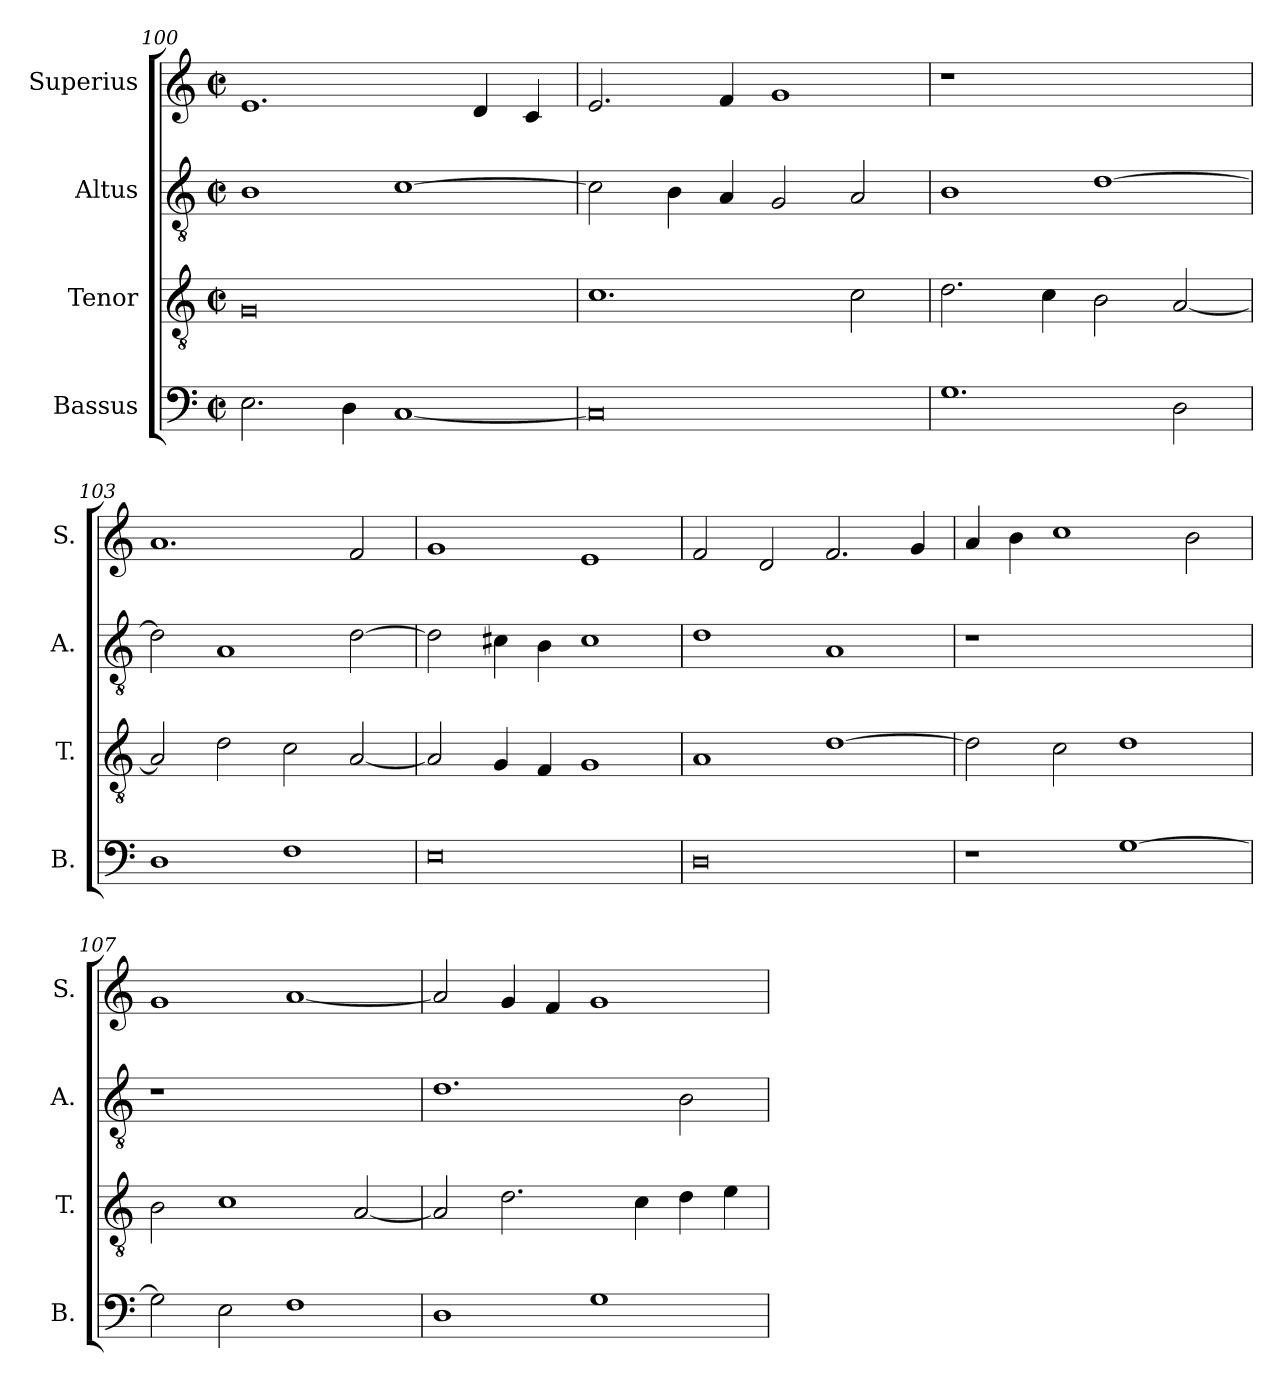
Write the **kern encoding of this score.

**kern	**kern	**kern	**kern
*part4	*part3	*part2	*part1
*staff4	*staff3	*staff2	*staff1
*I"Bassus	*I"Tenor	*I"Altus	*I"Superius
*I'B.	*I'T.	*I'A.	*I'S.
*clefF4	*clefGv2	*clefGv2	*clefG2
*	*ITrd7c12	*ITrd7c12	*
*k[]	*k[]	*k[]	*k[]
*C:	*C:	*C:	*C:
*M2/2	*M2/2	*M2/2	*M2/2
*met(c|)	*met(c|)	*met(c|)	*met(c|)
=100	=100	=100	=100
2.Ei\	0GGi	1BBi	1.ei
4Di\	.	.	.
[<1Ci	.	[>1Ci	.
.	.	.	4di/
.	.	.	4ci/
!!LO:LB:g=z
=101	=101	=101	=101
0Ci]	1.Ci	2Ci\]	2.ei/
.	.	4BBi\	.
.	.	4AAi/	4fi/
.	.	2GGi/	1gi
.	2Ci\	2AAi/	.
=102	=102	=102	=102
!	!	!	!LO:N:vis=1
1.Gi	2.Di\	1BBi	1r
.	4Ci\	.	.
.	2BBi\	[>1Di	1ryy
2Di\	[<2AAi/	.	.
=103	=103	=103	=103
1Di	2AAi/]	2Di\]	1.ai
.	2Di\	1AAi	.
1Fi	2Ci\	.	.
.	[<2AAi/	[>2Di\	2fi/
=104	=104	=104	=104
0Ei	2AAi/]	2Di\]	1gi
.	4GGi/	4C#Xi\	.
.	4FFi/	4BBi\	.
.	1GGi	1C#i	1ei
=105	=105	=105	=105
0Di	1AAi	1Di	2fi/
.	.	.	2di/
.	[>1Di	1AAi	2.fi/
.	.	.	4gi/
!!LO:LB:g=z
=106	=106	=106	=106
!	!	!LO:N:vis=1	!
1r	2Di\]	1r	4ai/
.	.	.	4bi\
.	2Ci\	.	1cci
[>1Gi	1Di	1ryy	.
.	.	.	2bi\
=107	=107	=107	=107
!	!	!LO:N:vis=1	!
2Gi\]	2BBi\	1r	1gi
2Ei\	1Ci	.	.
1Fi	.	1ryy	[<1ai
.	[<2AAi/	.	.
=108	=108	=108	=108
1Di	2AAi/]	1.Di	2ai/]
.	2.Di\	.	4gi/
.	.	.	4fi/
1Gi	.	.	1gi
.	4Ci\	.	.
.	4Di\	2BBi\	.
.	4Ei\	.	.
=	=	=	=
*-	*-	*-	*-
